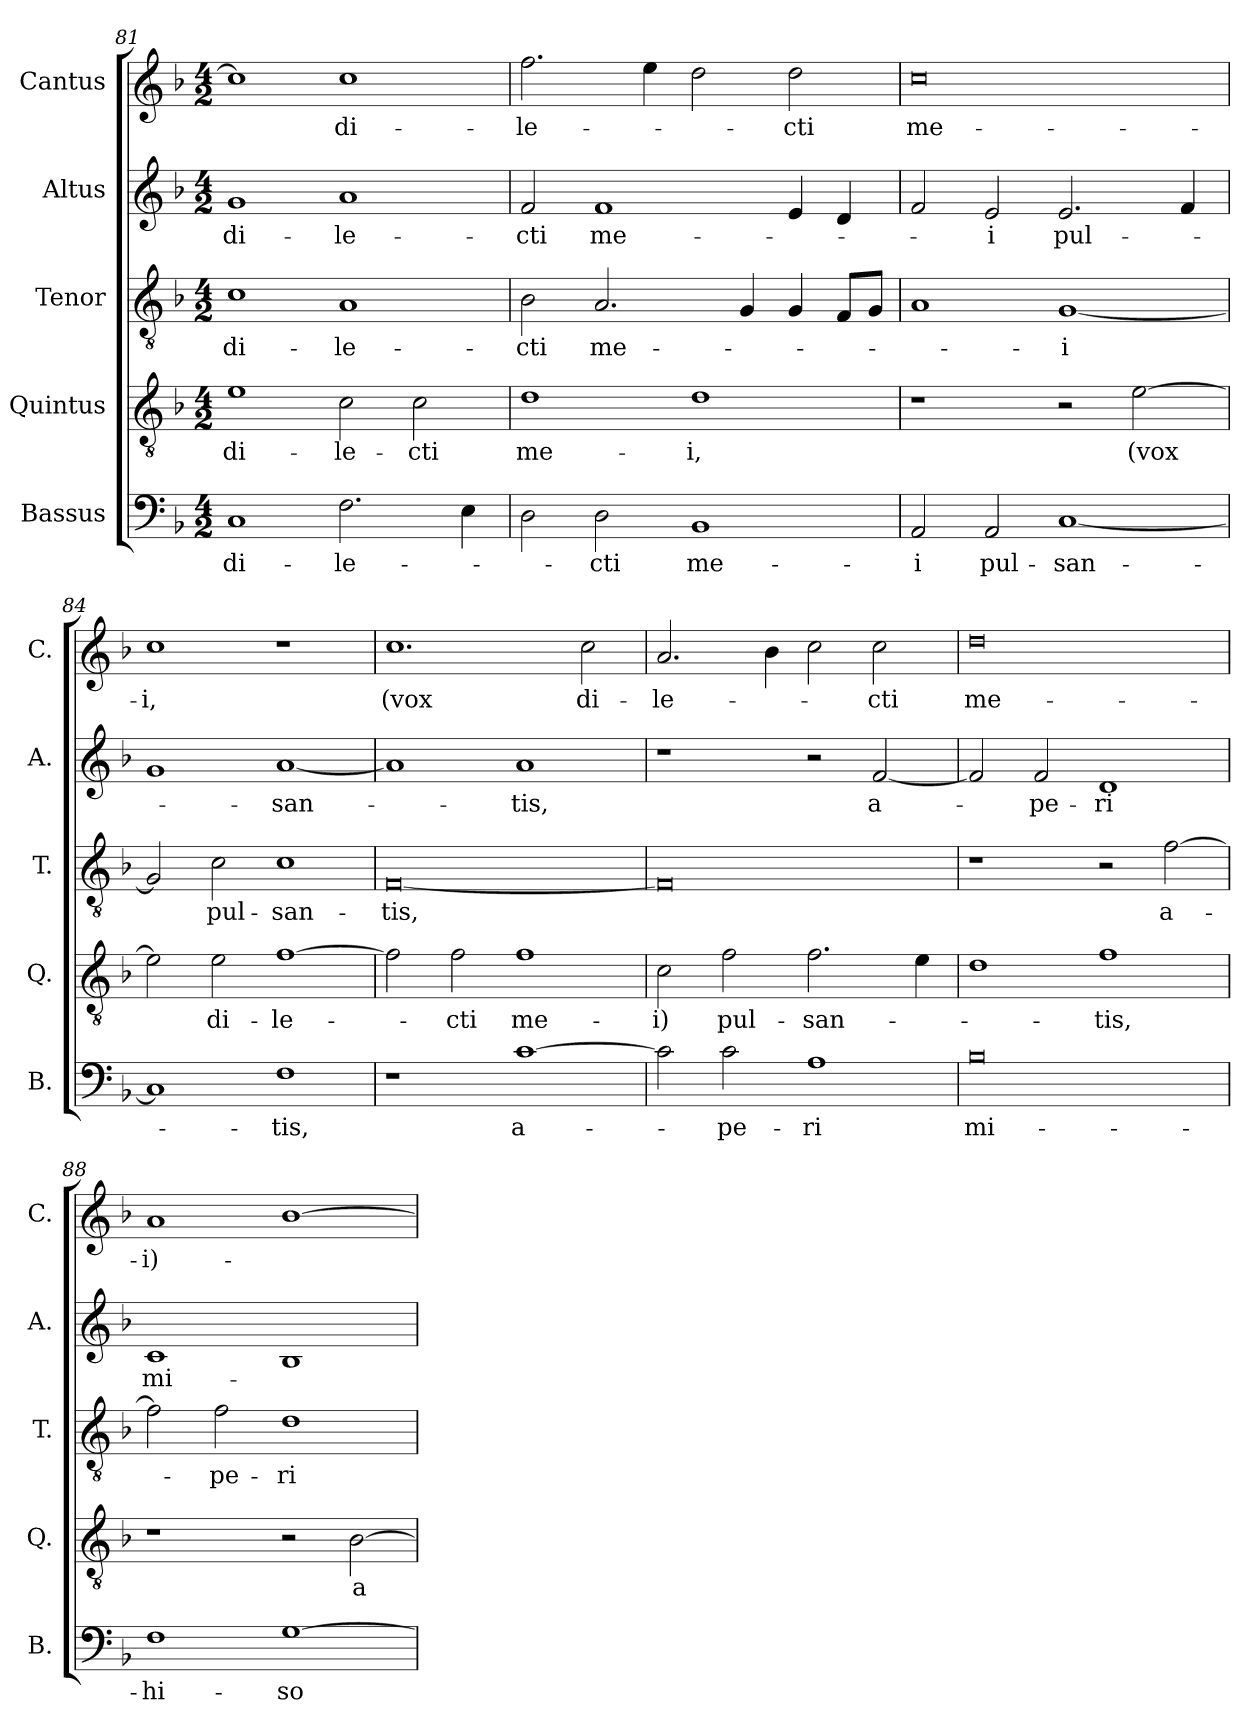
**kern	**text	**kern	**text	**kern	**text	**kern	**text	**kern	**text
*part5	*part5	*part4	*part4	*part3	*part3	*part2	*part2	*part1	*part1
*staff5	*staff5	*staff4	*staff4	*staff3	*staff3	*staff2	*staff2	*staff1	*staff1
*I"Bassus	*	*I"Quintus	*	*I"Tenor	*	*I"Altus	*	*I"Cantus	*
*I'B.	*	*I'Q.	*	*I'T.	*	*I'A.	*	*I'C.	*
*clefF4	*	*clefGv2	*	*clefGv2	*	*clefG2	*	*clefG2	*
*k[b-]	*	*k[b-]	*	*k[b-]	*	*k[b-]	*	*k[b-]	*
*M4/2	*	*M4/2	*	*M4/2	*	*M4/2	*	*M4/2	*
=81	=81	=81	=81	=81	=81	=81	=81	=81	=81
1C	di-	1e	di­-	1c	di­-	1g	di-	1cc]	.
2.F\	-le­-	2c\	-le-	1A	-le-	1a	-le-	1cc	di-
.	.	2c\	-cti	.	.	.	.	.	.
4E\	.	.	.	.	.	.	.	.	.
=82	=82	=82	=82	=82	=82	=82	=82	=82	=82
2D\	.	1d	me­-	2B-\	-cti	2f/	-cti	2.ff\	-le-
2D\	-cti	.	.	2.A/	me-	1f	me­-	.	.
.	.	.	.	.	.	.	.	4ee\	.
1BB-	me-	1d	-i,	.	.	.	.	2dd\	.
.	.	.	.	4G/	.	.	.	.	.
.	.	.	.	4G/	.	4e/	.	2dd\	-cti
.	.	.	.	8F/L	.	4d/	.	.	.
.	.	.	.	8G/J	.	.	.	.	.
=83	=83	=83	=83	=83	=83	=83	=83	=83	=83
2AA/	-i	1r	.	1A	.	2f/	.	0cc	me-
2AA/	pul-	.	.	.	.	2e/	-i	.	.
[1C	-san-	2r	.	[1G	-i	2.e/	pul-	.	.
.	.	[2e\	(vox	.	.	.	.	.	.
.	.	.	.	.	.	4f/	.	.	.
=84	=84	=84	=84	=84	=84	=84	=84	=84	=84
1C]	.	2e\]	.	2G/]	.	1g	.	1cc	-i,
.	.	2e\	di­-	2c\	pul-	.	.	.	.
1F	-tis,	[1f	-le-	1c	-san-	[1a	-san-	1r	.
=85	=85	=85	=85	=85	=85	=85	=85	=85	=85
1r	.	2f\]	.	[0F	-tis,	1a]	.	1.cc	(vox
.	.	2f\	-cti	.	.	.	.	.	.
[1c	a­-	1f	me-	.	.	1a	-tis,	.	.
.	.	.	.	.	.	.	.	2cc\	di-
=86	=86	=86	=86	=86	=86	=86	=86	=86	=86
2c\]	.	2c\	-i)	0F]	.	1r	.	2.a/	-le-
2c\	-pe­-	2f\	pul­-	.	.	.	.	.	.
.	.	.	.	.	.	.	.	4b-\	.
1A	-ri	2.f\	-san-	.	.	2r	.	2cc\	.
.	.	.	.	.	.	[2f/	a­-	2cc\	-cti
.	.	4e\	.	.	.	.	.	.	.
=87	=87	=87	=87	=87	=87	=87	=87	=87	=87
0B-	mi-	1d	.	1r	.	2f/]	.	0dd	me­-
.	.	.	.	.	.	2f/	-pe-	.	.
.	.	1f	-tis,	2r	.	1d	-ri	.	.
.	.	.	.	[2f\	a­-	.	.	.	.
=88	=88	=88	=88	=88	=88	=88	=88	=88	=88
1F	-hi-	1r	.	2f\]	.	1c	mi-	1a	-i)-
.	.	.	.	2f\	-pe-	.	.	.	.
[1G	-so-	2r	.	1d	-ri	1B-	.	[1b-	.
.	.	[2B-\	a-	.	.	.	.	.	.
=	=	=	=	=	=	=	=	=	=
*-	*-	*-	*-	*-	*-	*-	*-	*-	*-
